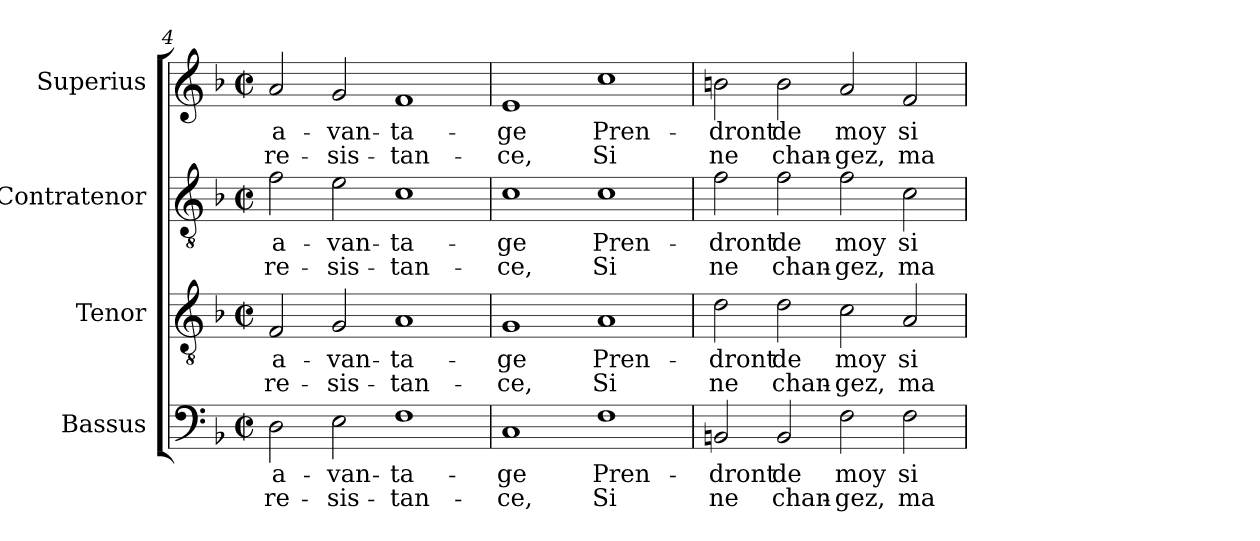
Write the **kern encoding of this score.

**kern	**text	**text	**kern	**text	**text	**kern	**text	**text	**kern	**text	**text
*part4	*part4	*part4	*part3	*part3	*part3	*part2	*part2	*part2	*part1	*part1	*part1
*staff4	*staff4	*staff4	*staff3	*staff3	*staff3	*staff2	*staff2	*staff2	*staff1	*staff1	*staff1
*I"Bassus	*	*	*I"Tenor	*	*	*I"Contratenor	*	*	*I"Superius	*	*
*	*	*	*I'T	*	*	*	*	*	*	*	*
*clefF4	*	*	*clefGv2	*	*	*clefGv2	*	*	*clefG2	*	*
*k[b-]	*	*	*k[b-]	*	*	*k[b-]	*	*	*k[b-]	*	*
*F:	*	*	*F:	*	*	*F:	*	*	*F:	*	*
*M2/2	*	*	*M2/2	*	*	*M2/2	*	*	*M2/2	*	*
*met(c|)	*	*	*met(c|)	*	*	*met(c|)	*	*	*met(c|)	*	*
=4	=4	=4	=4	=4	=4	=4	=4	=4	=4	=4	=4
2D	a-	re-	2F	a-	re-	2f	a-	re-	2a	a-	re-
2E	van-	sis-	2G	van-	sis-	2e	van-	sis-	2g	van-	sis-
1F	ta-	tan-	1A	ta-	tan-	1c	ta-	tan-	1f	ta-	tan-
=5	=5	=5	=5	=5	=5	=5	=5	=5	=5	=5	=5
1C	-ge	-ce,	1G	-ge	-ce,	1c	-ge	-ce,	1e	-ge	-ce,
1F	Pren-	-Si	1A	Pren-	-Si	1c	Pren-	-Si	1cc	Pren-	-Si
!!LO:PB:g=z
=6	=6	=6	=6	=6	=6	=6	=6	=6	=6	=6	=6
2BBn	-dront	-ne	2d	-dront	-ne	2f	-dront	-ne	2bn	-dront	-ne
2BB	-de	chan-	2d	-de	chan-	2f	-de	chan-	2b	-de	chan-
2F	-moy	-gez,	2c	-moy	-gez,	2f	-moy	-gez,	2a	-moy	-gez,
2F	-si	ma-	2A	-si	ma-	2c	-si	ma-	2f	-si	ma-
=	=	=	=	=	=	=	=	=	=	=	=
*-	*-	*-	*-	*-	*-	*-	*-	*-	*-	*-	*-
